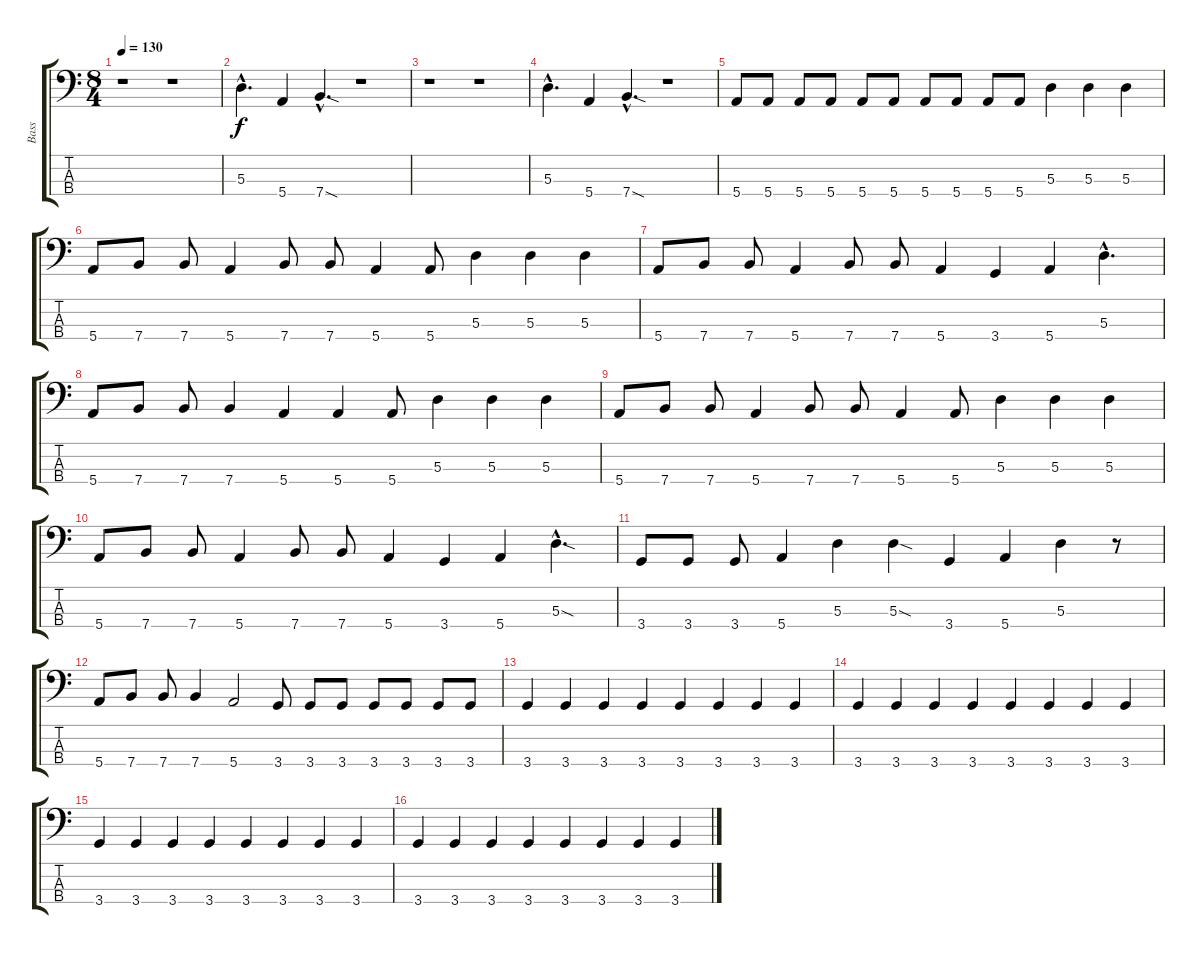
\track ("Bass" "Bass") {instrument fretlessbass}
\staff {score tabs}
\tuning (G2 D2 A1 E1) {hide}
\ts (8 4)
\tempo 130
\clef f4
\ks c
r.1{dy f} r.1 |
5.3{hac}.4{d} 5.4.4 7.4{sod hac}.4{d} r.1 |
r.1 r.1 |
5.3{hac}.4{d} 5.4.4 7.4{sod hac}.4{d} r.1 |
5.4.8 5.4.8 5.4.8 5.4.8 5.4.8 5.4.8 5.4.8 5.4.8 5.4.8 5.4.8 5.3.4 5.3.4 5.3.4 |
5.4.8 7.4.8 7.4.8 5.4.4 7.4.8 7.4.8 5.4.4 5.4.8 5.3.4 5.3.4 5.3.4 |
5.4.8 7.4.8 7.4.8 5.4.4 7.4.8 7.4.8 5.4.4 3.4.4 5.4.4 5.3{hac}.4{d} |
5.4.8 7.4.8 7.4.8 7.4.4 5.4.4 5.4.4 5.4.8 5.3.4 5.3.4 5.3.4 |
5.4.8 7.4.8 7.4.8 5.4.4 7.4.8 7.4.8 5.4.4 5.4.8 5.3.4 5.3.4 5.3.4 |
5.4.8 7.4.8 7.4.8 5.4.4 7.4.8 7.4.8 5.4.4 3.4.4 5.4.4 5.3{sod hac}.4{d} |
3.4.8 3.4.8 3.4.8 5.4.4 5.3.4 5.3{sod}.4 3.4.4 5.4.4 5.3.4 r.8 |
5.4.8 7.4.8 7.4.8 7.4.4 5.4.2 3.4.8 3.4.8 3.4.8 3.4.8 3.4.8 3.4.8 3.4.8 |
3.4.4 3.4.4 3.4.4 3.4.4 3.4.4 3.4.4 3.4.4 3.4.4 |
3.4.4 3.4.4 3.4.4 3.4.4 3.4.4 3.4.4 3.4.4 3.4.4 |
3.4.4 3.4.4 3.4.4 3.4.4 3.4.4 3.4.4 3.4.4 3.4.4 |
3.4.4 3.4.4 3.4.4 3.4.4 3.4.4 3.4.4 3.4.4 3.4.4
